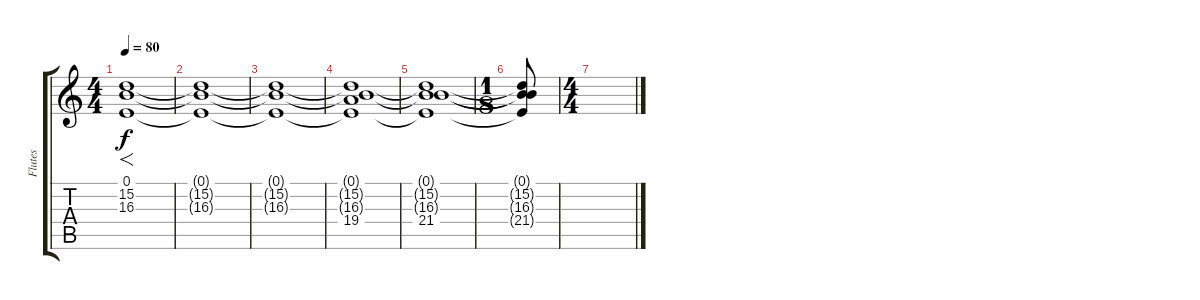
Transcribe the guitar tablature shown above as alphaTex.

\track ("Flutes" "Flutes") {instrument whistle}
\staff {score tabs}
\tuning (E4 B3 G3 D3 A2 E2) {hide}
\ts (4 4)
\tempo 80
\clef g2
\ks c
(0.1 15.2 16.3).1{f dy f instrument whistle} |
(0.1{t} 15.2{t} 16.3{t}).1 |
(0.1{t} 15.2{t} 16.3{t}).1 |
(0.1{t} 15.2{t} 16.3{t} 19.4).1 |
(0.1{t} 15.2{t} 16.3{t} 21.4).1 |
\ts (1 8)
(0.1{t} 15.2{t} 16.3{t} 21.4{t}).8 |
\ts (4 4)
